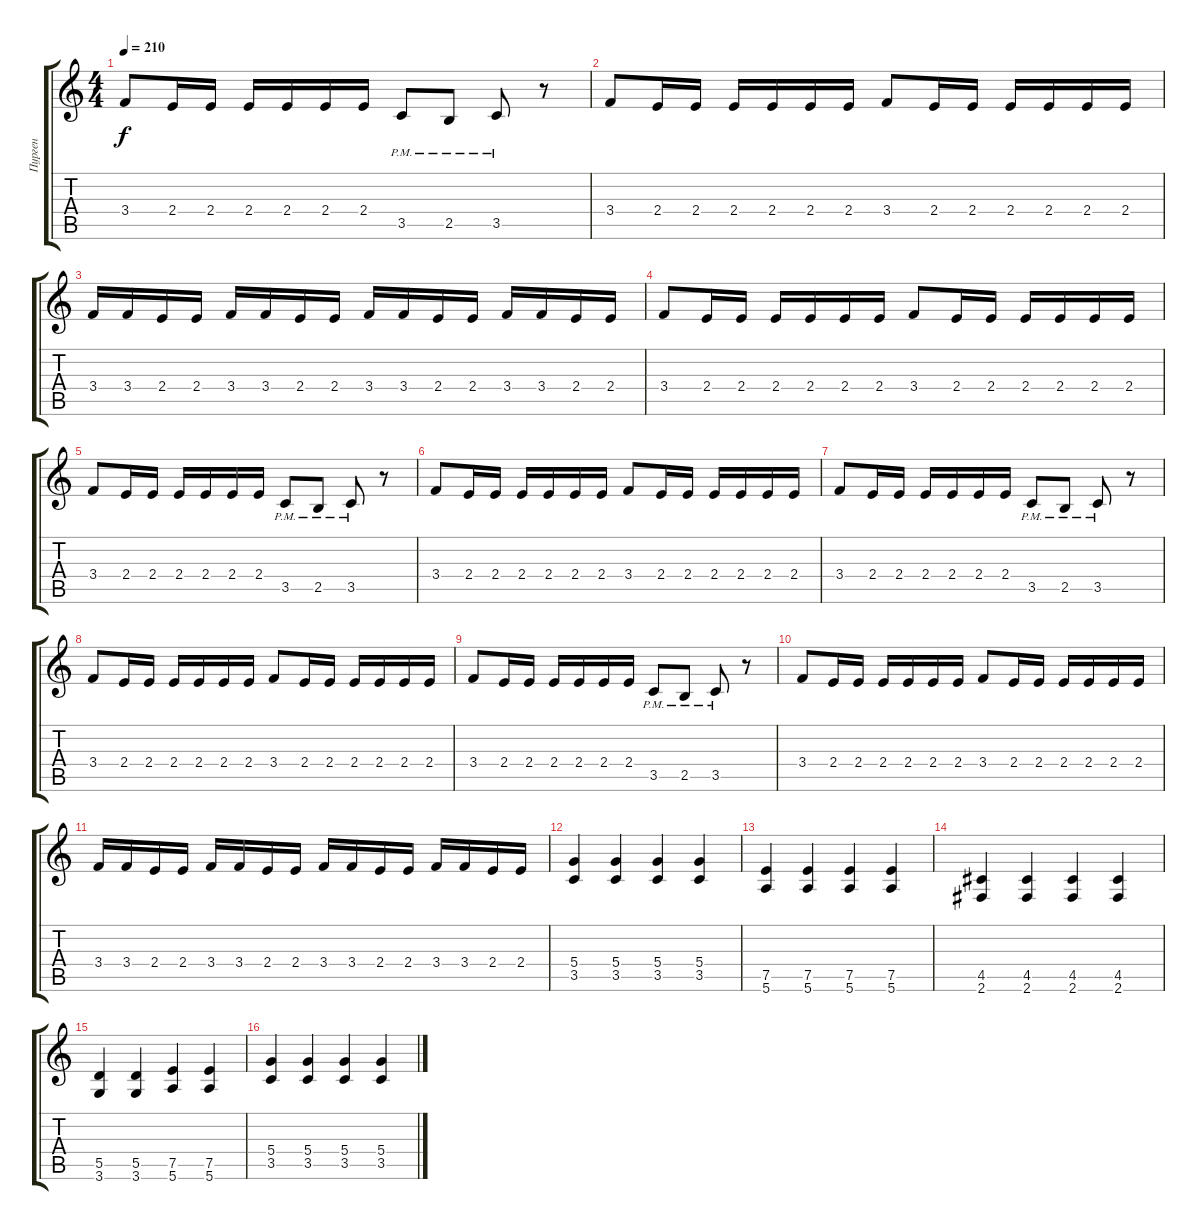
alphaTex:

\track ("Пурген" "Пурген") {instrument overdrivenguitar}
\staff {score tabs}
\tuning (E4 B3 G3 D3 A2 E2) {hide}
\ts (4 4)
\tempo 210
\clef g2
\ks c
3.4.8{dy f} 2.4.16 2.4.16 2.4.16 2.4.16 2.4.16 2.4.16 3.5{pm}.8 2.5{pm}.8 3.5{pm}.8 r.8 |
3.4.8 2.4.16 2.4.16 2.4.16 2.4.16 2.4.16 2.4.16 3.4.8 2.4.16 2.4.16 2.4.16 2.4.16 2.4.16 2.4.16 |
3.4.16 3.4.16 2.4.16 2.4.16 3.4.16 3.4.16 2.4.16 2.4.16 3.4.16 3.4.16 2.4.16 2.4.16 3.4.16 3.4.16 2.4.16 2.4.16 |
3.4.8 2.4.16 2.4.16 2.4.16 2.4.16 2.4.16 2.4.16 3.4.8 2.4.16 2.4.16 2.4.16 2.4.16 2.4.16 2.4.16 |
3.4.8 2.4.16 2.4.16 2.4.16 2.4.16 2.4.16 2.4.16 3.5{pm}.8 2.5{pm}.8 3.5{pm}.8 r.8 |
3.4.8 2.4.16 2.4.16 2.4.16 2.4.16 2.4.16 2.4.16 3.4.8 2.4.16 2.4.16 2.4.16 2.4.16 2.4.16 2.4.16 |
3.4.8 2.4.16 2.4.16 2.4.16 2.4.16 2.4.16 2.4.16 3.5{pm}.8 2.5{pm}.8 3.5{pm}.8 r.8 |
3.4.8 2.4.16 2.4.16 2.4.16 2.4.16 2.4.16 2.4.16 3.4.8 2.4.16 2.4.16 2.4.16 2.4.16 2.4.16 2.4.16 |
3.4.8 2.4.16 2.4.16 2.4.16 2.4.16 2.4.16 2.4.16 3.5{pm}.8 2.5{pm}.8 3.5{pm}.8 r.8 |
3.4.8 2.4.16 2.4.16 2.4.16 2.4.16 2.4.16 2.4.16 3.4.8 2.4.16 2.4.16 2.4.16 2.4.16 2.4.16 2.4.16 |
3.4.16 3.4.16 2.4.16 2.4.16 3.4.16 3.4.16 2.4.16 2.4.16 3.4.16 3.4.16 2.4.16 2.4.16 3.4.16 3.4.16 2.4.16 2.4.16 |
(5.4 3.5).4 (5.4 3.5).4 (5.4 3.5).4 (5.4 3.5).4 |
(7.5 5.6).4 (7.5 5.6).4 (7.5 5.6).4 (7.5 5.6).4 |
(4.5 2.6).4 (4.5 2.6).4 (4.5 2.6).4 (4.5 2.6).4 |
(5.5 3.6).4 (5.5 3.6).4 (7.5 5.6).4 (7.5 5.6).4 |
(5.4 3.5).4 (5.4 3.5).4 (5.4 3.5).4 (5.4 3.5).4
